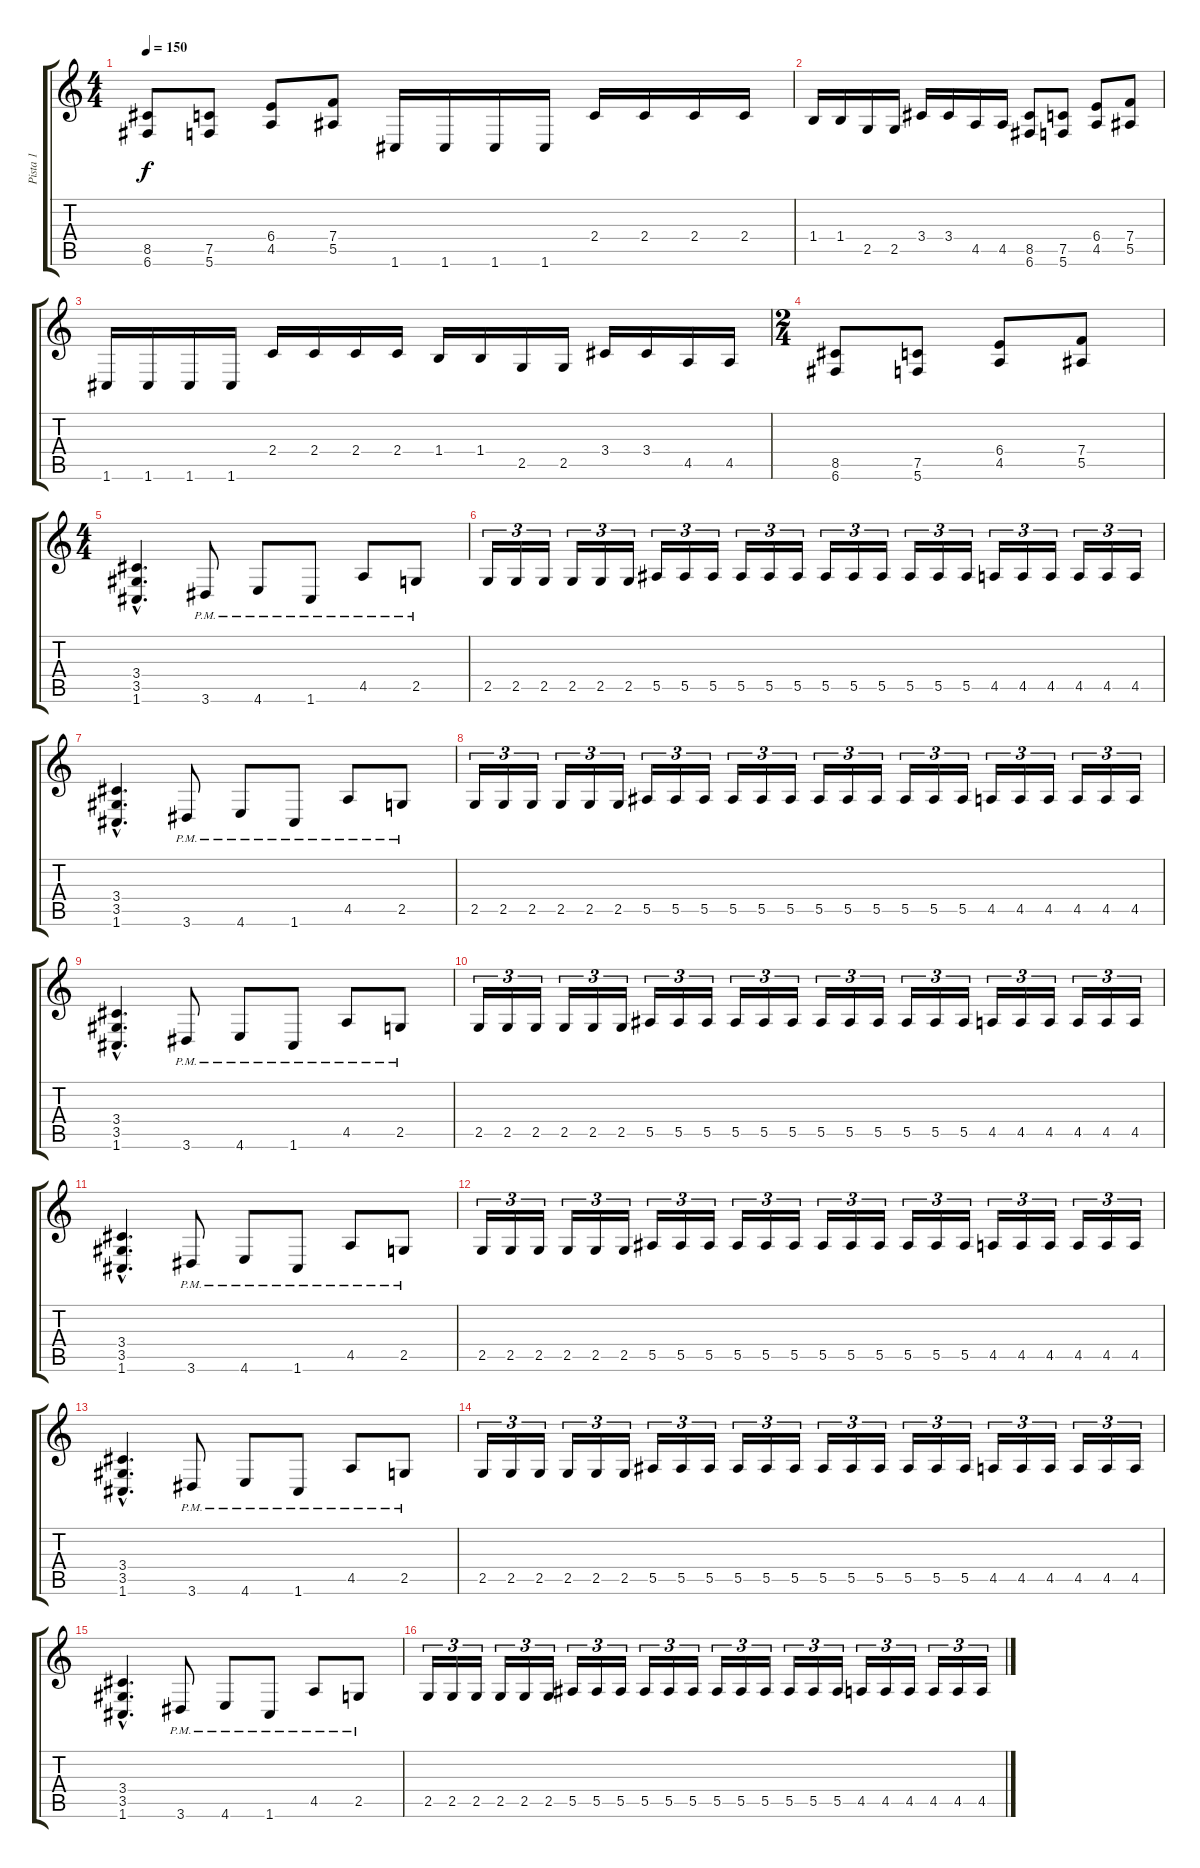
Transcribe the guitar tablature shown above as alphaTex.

\track ("Pista 1" "Pista 1") {instrument distortionguitar}
\staff {score tabs}
\tuning (C4 G3 Eb3 Bb2 F2 C2) {hide}
\ts (4 4)
\tempo 150
\clef g2
\ks c
(8.5 6.6).8{dy f} (7.5 5.6).8 (6.4 4.5).8 (7.4 5.5).8 1.6.16 1.6.16 1.6.16 1.6.16 2.4.16 2.4.16 2.4.16 2.4.16 |
1.4.16 1.4.16 2.5.16 2.5.16 3.4.16 3.4.16 4.5.16 4.5.16 (8.5 6.6).8 (7.5 5.6).8 (6.4 4.5).8 (7.4 5.5).8 |
1.6.16 1.6.16 1.6.16 1.6.16 2.4.16 2.4.16 2.4.16 2.4.16 1.4.16 1.4.16 2.5.16 2.5.16 3.4.16 3.4.16 4.5.16 4.5.16 |
\ts (2 4)
(8.5 6.6).8 (7.5 5.6).8 (6.4 4.5).8 (7.4 5.5).8 |
\ts (4 4)
(3.4{hac} 3.5{hac} 1.6{hac}).4{d} 3.6{pm}.8 4.6{pm}.8 1.6{pm}.8 4.5{pm}.8 2.5{pm}.8 |
2.5.16{tu (3 2)} 2.5.16{tu (3 2)} 2.5.16{tu (3 2)} 2.5.16{tu (3 2)} 2.5.16{tu (3 2)} 2.5.16{tu (3 2)} 5.5.16{tu (3 2)} 5.5.16{tu (3 2)} 5.5.16{tu (3 2)} 5.5.16{tu (3 2)} 5.5.16{tu (3 2)} 5.5.16{tu (3 2)} 5.5.16{tu (3 2)} 5.5.16{tu (3 2)} 5.5.16{tu (3 2)} 5.5.16{tu (3 2)} 5.5.16{tu (3 2)} 5.5.16{tu (3 2)} 4.5.16{tu (3 2)} 4.5.16{tu (3 2)} 4.5.16{tu (3 2)} 4.5.16{tu (3 2)} 4.5.16{tu (3 2)} 4.5.16{tu (3 2)} |
(3.4{hac} 3.5{hac} 1.6{hac}).4{d} 3.6{pm}.8 4.6{pm}.8 1.6{pm}.8 4.5{pm}.8 2.5{pm}.8 |
2.5.16{tu (3 2)} 2.5.16{tu (3 2)} 2.5.16{tu (3 2)} 2.5.16{tu (3 2)} 2.5.16{tu (3 2)} 2.5.16{tu (3 2)} 5.5.16{tu (3 2)} 5.5.16{tu (3 2)} 5.5.16{tu (3 2)} 5.5.16{tu (3 2)} 5.5.16{tu (3 2)} 5.5.16{tu (3 2)} 5.5.16{tu (3 2)} 5.5.16{tu (3 2)} 5.5.16{tu (3 2)} 5.5.16{tu (3 2)} 5.5.16{tu (3 2)} 5.5.16{tu (3 2)} 4.5.16{tu (3 2)} 4.5.16{tu (3 2)} 4.5.16{tu (3 2)} 4.5.16{tu (3 2)} 4.5.16{tu (3 2)} 4.5.16{tu (3 2)} |
(3.4{hac} 3.5{hac} 1.6{hac}).4{d} 3.6{pm}.8 4.6{pm}.8 1.6{pm}.8 4.5{pm}.8 2.5{pm}.8 |
2.5.16{tu (3 2)} 2.5.16{tu (3 2)} 2.5.16{tu (3 2)} 2.5.16{tu (3 2)} 2.5.16{tu (3 2)} 2.5.16{tu (3 2)} 5.5.16{tu (3 2)} 5.5.16{tu (3 2)} 5.5.16{tu (3 2)} 5.5.16{tu (3 2)} 5.5.16{tu (3 2)} 5.5.16{tu (3 2)} 5.5.16{tu (3 2)} 5.5.16{tu (3 2)} 5.5.16{tu (3 2)} 5.5.16{tu (3 2)} 5.5.16{tu (3 2)} 5.5.16{tu (3 2)} 4.5.16{tu (3 2)} 4.5.16{tu (3 2)} 4.5.16{tu (3 2)} 4.5.16{tu (3 2)} 4.5.16{tu (3 2)} 4.5.16{tu (3 2)} |
(3.4{hac} 3.5{hac} 1.6{hac}).4{d} 3.6{pm}.8 4.6{pm}.8 1.6{pm}.8 4.5{pm}.8 2.5{pm}.8 |
2.5.16{tu (3 2)} 2.5.16{tu (3 2)} 2.5.16{tu (3 2)} 2.5.16{tu (3 2)} 2.5.16{tu (3 2)} 2.5.16{tu (3 2)} 5.5.16{tu (3 2)} 5.5.16{tu (3 2)} 5.5.16{tu (3 2)} 5.5.16{tu (3 2)} 5.5.16{tu (3 2)} 5.5.16{tu (3 2)} 5.5.16{tu (3 2)} 5.5.16{tu (3 2)} 5.5.16{tu (3 2)} 5.5.16{tu (3 2)} 5.5.16{tu (3 2)} 5.5.16{tu (3 2)} 4.5.16{tu (3 2)} 4.5.16{tu (3 2)} 4.5.16{tu (3 2)} 4.5.16{tu (3 2)} 4.5.16{tu (3 2)} 4.5.16{tu (3 2)} |
(3.4{hac} 3.5{hac} 1.6{hac}).4{d} 3.6{pm}.8 4.6{pm}.8 1.6{pm}.8 4.5{pm}.8 2.5{pm}.8 |
2.5.16{tu (3 2)} 2.5.16{tu (3 2)} 2.5.16{tu (3 2)} 2.5.16{tu (3 2)} 2.5.16{tu (3 2)} 2.5.16{tu (3 2)} 5.5.16{tu (3 2)} 5.5.16{tu (3 2)} 5.5.16{tu (3 2)} 5.5.16{tu (3 2)} 5.5.16{tu (3 2)} 5.5.16{tu (3 2)} 5.5.16{tu (3 2)} 5.5.16{tu (3 2)} 5.5.16{tu (3 2)} 5.5.16{tu (3 2)} 5.5.16{tu (3 2)} 5.5.16{tu (3 2)} 4.5.16{tu (3 2)} 4.5.16{tu (3 2)} 4.5.16{tu (3 2)} 4.5.16{tu (3 2)} 4.5.16{tu (3 2)} 4.5.16{tu (3 2)} |
(3.4{hac} 3.5{hac} 1.6{hac}).4{d} 3.6{pm}.8 4.6{pm}.8 1.6{pm}.8 4.5{pm}.8 2.5{pm}.8 |
2.5.16{tu (3 2)} 2.5.16{tu (3 2)} 2.5.16{tu (3 2)} 2.5.16{tu (3 2)} 2.5.16{tu (3 2)} 2.5.16{tu (3 2)} 5.5.16{tu (3 2)} 5.5.16{tu (3 2)} 5.5.16{tu (3 2)} 5.5.16{tu (3 2)} 5.5.16{tu (3 2)} 5.5.16{tu (3 2)} 5.5.16{tu (3 2)} 5.5.16{tu (3 2)} 5.5.16{tu (3 2)} 5.5.16{tu (3 2)} 5.5.16{tu (3 2)} 5.5.16{tu (3 2)} 4.5.16{tu (3 2)} 4.5.16{tu (3 2)} 4.5.16{tu (3 2)} 4.5.16{tu (3 2)} 4.5.16{tu (3 2)} 4.5.16{tu (3 2)}
